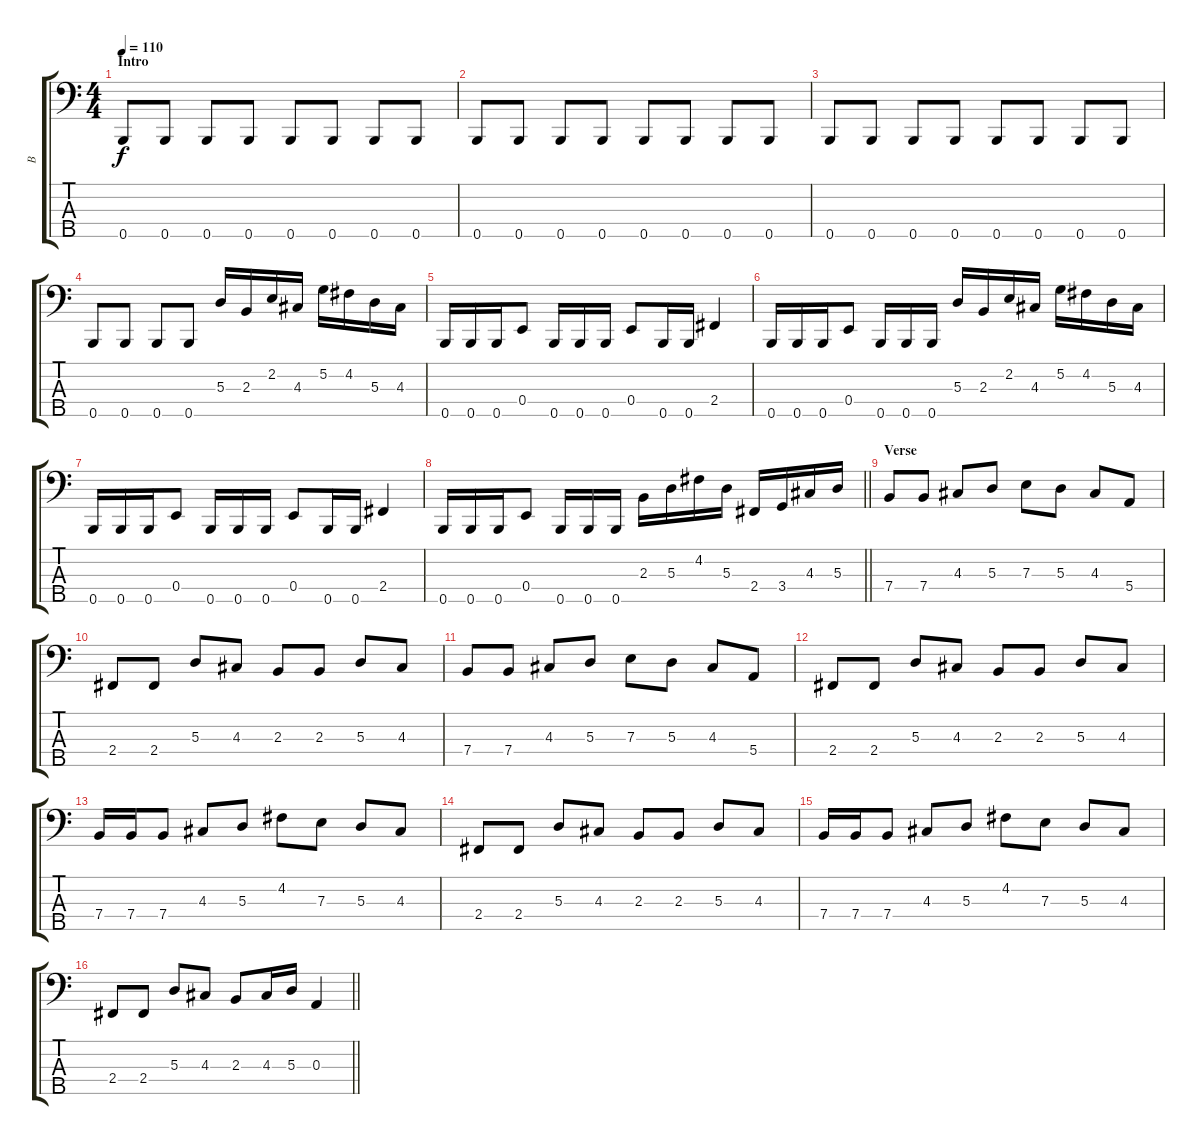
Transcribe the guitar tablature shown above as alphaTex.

\track ("B" "B") {instrument electricbassfinger}
\staff {score tabs}
\tuning (G2 D2 A1 E1 B0) {hide}
\ts (4 4)
\section ("" "Intro")
\tempo 110
\clef f4
\ks c
0.5.8{dy f instrument electricbassfinger} 0.5.8 0.5.8 0.5.8 0.5.8 0.5.8 0.5.8 0.5.8 |
0.5.8 0.5.8 0.5.8 0.5.8 0.5.8 0.5.8 0.5.8 0.5.8 |
0.5.8 0.5.8 0.5.8 0.5.8 0.5.8 0.5.8 0.5.8 0.5.8 |
0.5.8 0.5.8 0.5.8 0.5.8 5.3.16 2.3.16 2.2.16 4.3.16 5.2.16 4.2.16 5.3.16 4.3.16 |
0.5.16 0.5.16 0.5.16 0.4.8 0.5.16 0.5.16 0.5.16 0.4.8 0.5.16 0.5.16 2.4.4 |
0.5.16 0.5.16 0.5.16 0.4.8 0.5.16 0.5.16 0.5.16 5.3.16 2.3.16 2.2.16 4.3.16 5.2.16 4.2.16 5.3.16 4.3.16 |
0.5.16 0.5.16 0.5.16 0.4.8 0.5.16 0.5.16 0.5.16 0.4.8 0.5.16 0.5.16 2.4.4 |
\barLineRight lightlight
0.5.16 0.5.16 0.5.16 0.4.8 0.5.16 0.5.16 0.5.16 2.3.16 5.3.16 4.2.16 5.3.16 2.4.16 3.4.16 4.3.16 5.3.16 |
\section ("" "Verse")
7.4.8 7.4.8 4.3.8 5.3.8 7.3.8 5.3.8 4.3.8 5.4.8 |
2.4.8 2.4.8 5.3.8 4.3.8 2.3.8 2.3.8 5.3.8 4.3.8 |
7.4.8 7.4.8 4.3.8 5.3.8 7.3.8 5.3.8 4.3.8 5.4.8 |
2.4.8 2.4.8 5.3.8 4.3.8 2.3.8 2.3.8 5.3.8 4.3.8 |
7.4.16 7.4.16 7.4.8 4.3.8 5.3.8 4.2.8 7.3.8 5.3.8 4.3.8 |
2.4.8 2.4.8 5.3.8 4.3.8 2.3.8 2.3.8 5.3.8 4.3.8 |
7.4.16 7.4.16 7.4.8 4.3.8 5.3.8 4.2.8 7.3.8 5.3.8 4.3.8 |
\barLineRight lightlight
2.4.8 2.4.8 5.3.8 4.3.8 2.3.8 4.3.16 5.3.16 0.3.4
